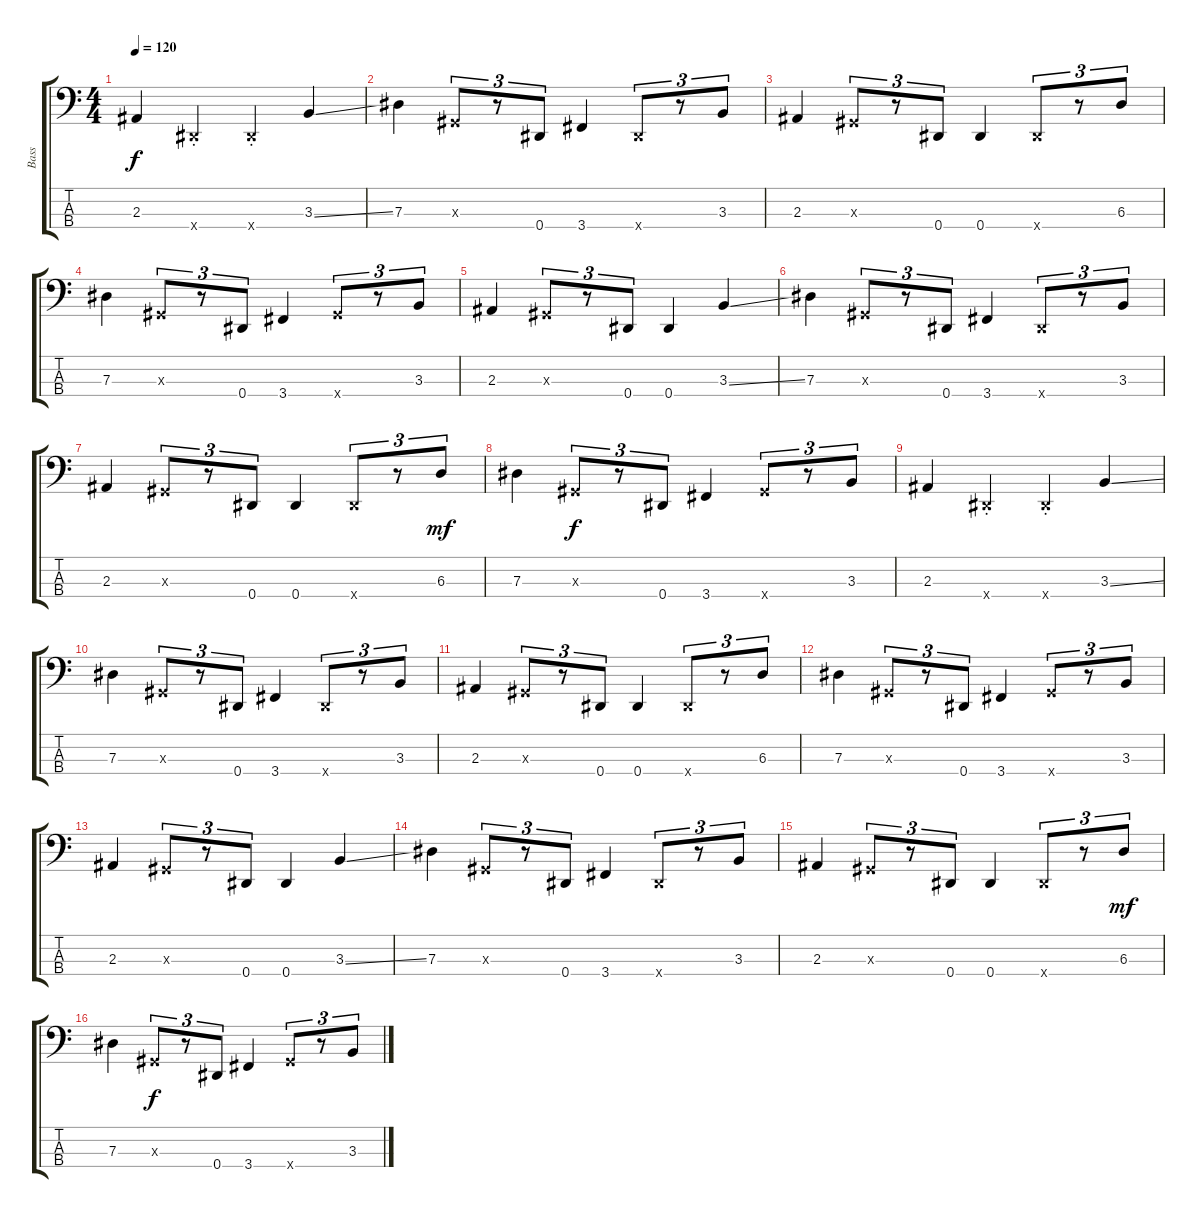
\track ("Bass" "Bass") {instrument electricbasspick}
\staff {score tabs}
\tuning (Gb2 Db2 Ab1 Eb1) {hide}
\ts (4 4)
\tempo 120
\clef f4
\ks c
2.3.4{dy f} 0.4{st x}.4 0.4{st x}.4 3.3{ss}.4 |
7.3.4 0.3{x}.8{tu (3 2)} r.8{tu (3 2)} 0.4.8{tu (3 2)} 3.4.4 0.4{x}.8{tu (3 2)} r.8{tu (3 2)} 3.3.8{tu (3 2)} |
2.3.4 0.3{x}.8{tu (3 2)} r.8{tu (3 2)} 0.4.8{tu (3 2)} 0.4.4 0.4{x}.8{tu (3 2)} r.8{tu (3 2)} 6.3.8{tu (3 2)} |
7.3.4 0.3{x}.8{tu (3 2)} r.8{tu (3 2)} 0.4.8{tu (3 2)} 3.4.4 5.4{x}.8{tu (3 2)} r.8{tu (3 2)} 3.3.8{tu (3 2)} |
2.3.4 0.3{x}.8{tu (3 2)} r.8{tu (3 2)} 0.4.8{tu (3 2)} 0.4.4 3.3{ss}.4 |
7.3.4 0.3{x}.8{tu (3 2)} r.8{tu (3 2)} 0.4.8{tu (3 2)} 3.4.4 0.4{x}.8{tu (3 2)} r.8{tu (3 2)} 3.3.8{tu (3 2)} |
2.3.4 0.3{x}.8{tu (3 2)} r.8{tu (3 2)} 0.4.8{tu (3 2)} 0.4.4 0.4{x}.8{tu (3 2)} r.8{tu (3 2)} 6.3.8{tu (3 2) dy mf} |
7.3.4 0.3{x}.8{tu (3 2) dy f} r.8{tu (3 2)} 0.4.8{tu (3 2)} 3.4.4 5.4{x}.8{tu (3 2)} r.8{tu (3 2)} 3.3.8{tu (3 2)} |
2.3.4 0.4{st x}.4 0.4{st x}.4 3.3{ss}.4 |
7.3.4 0.3{x}.8{tu (3 2)} r.8{tu (3 2)} 0.4.8{tu (3 2)} 3.4.4 0.4{x}.8{tu (3 2)} r.8{tu (3 2)} 3.3.8{tu (3 2)} |
2.3.4 0.3{x}.8{tu (3 2)} r.8{tu (3 2)} 0.4.8{tu (3 2)} 0.4.4 0.4{x}.8{tu (3 2)} r.8{tu (3 2)} 6.3.8{tu (3 2)} |
7.3.4 0.3{x}.8{tu (3 2)} r.8{tu (3 2)} 0.4.8{tu (3 2)} 3.4.4 5.4{x}.8{tu (3 2)} r.8{tu (3 2)} 3.3.8{tu (3 2)} |
2.3.4 0.3{x}.8{tu (3 2)} r.8{tu (3 2)} 0.4.8{tu (3 2)} 0.4.4 3.3{ss}.4 |
7.3.4 0.3{x}.8{tu (3 2)} r.8{tu (3 2)} 0.4.8{tu (3 2)} 3.4.4 0.4{x}.8{tu (3 2)} r.8{tu (3 2)} 3.3.8{tu (3 2)} |
2.3.4 0.3{x}.8{tu (3 2)} r.8{tu (3 2)} 0.4.8{tu (3 2)} 0.4.4 0.4{x}.8{tu (3 2)} r.8{tu (3 2)} 6.3.8{tu (3 2) dy mf} |
7.3.4 0.3{x}.8{tu (3 2) dy f} r.8{tu (3 2)} 0.4.8{tu (3 2)} 3.4.4 5.4{x}.8{tu (3 2)} r.8{tu (3 2)} 3.3.8{tu (3 2)}
